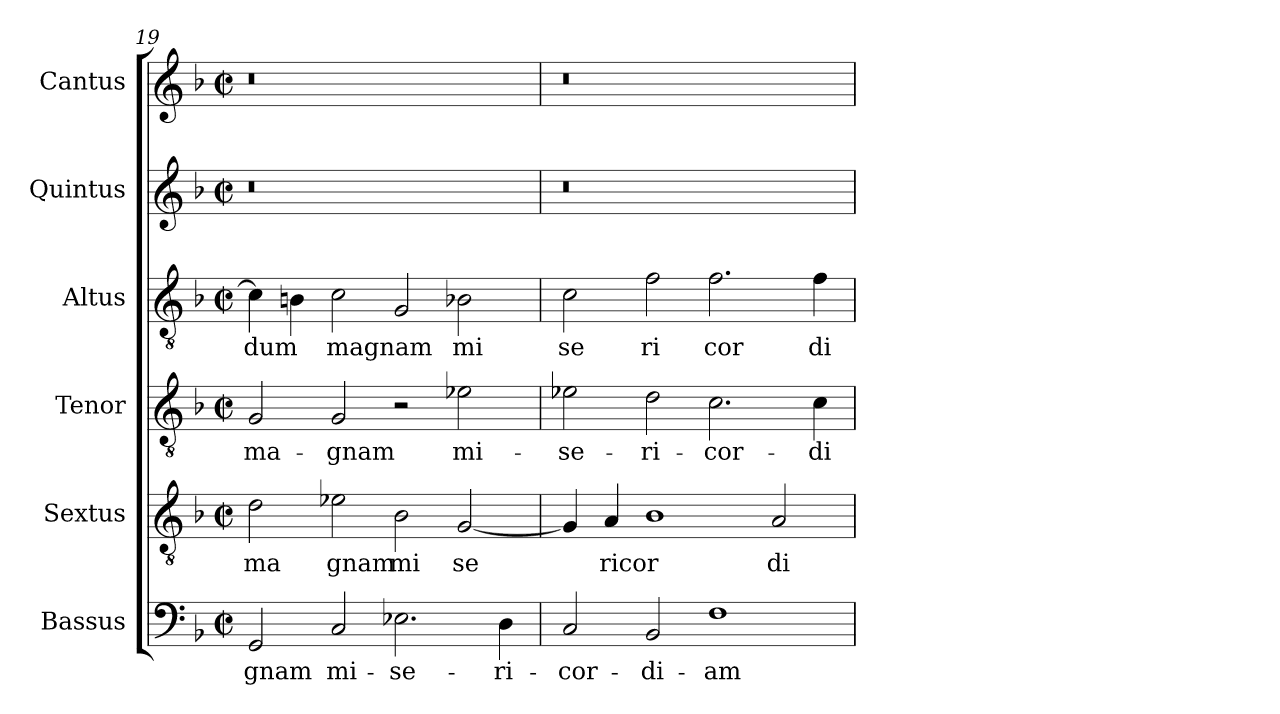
**kern	**text	**kern	**text	**kern	**text	**kern	**text	**kern	**kern
*part6	*part6	*part5	*part5	*part4	*part4	*part3	*part3	*part2	*part1
*staff6	*staff6	*staff5	*staff5	*staff4	*staff4	*staff3	*staff3	*staff2	*staff1
*I"Bassus	*	*I"Sextus	*	*I"Tenor	*	*I"Altus	*	*I"Quintus	*I"Cantus
!!LO:PB:g=z
*clefF4	*	*clefGv2	*	*clefGv2	*	*clefGv2	*	*clefG2	*clefG2
*k[b-]	*	*k[b-]	*	*k[b-]	*	*k[b-]	*	*k[b-]	*k[b-]
*F:	*	*F:	*	*F:	*	*F:	*	*F:	*F:
*M2/2	*	*M2/2	*	*M2/2	*	*M2/2	*	*M2/2	*M2/2
*met(c|)	*	*met(c|)	*	*met(c|)	*	*met(c|)	*	*met(c|)	*met(c|)
=19	=19	=19	=19	=19	=19	=19	=19	=19	=19
!	!LO:LY:b:cj	!	!LO:LY:b:cj	!	!LO:LY:b:cj	!	!LO:LY:b	!	!
2GG/	gnam	2d\	ma	2G/	ma-	4c\]	dum	0r	0r
.	.	.	.	.	.	4Bn\	.	.	.
!	!LO:LY:b:cj	!	!LO:LY:b:cj	!	!LO:LY:b:cj	!	!LO:LY:b	!	!
2C/	mi-	2e-X\	gnam	2G/	-gnam	2c\	magnam	.	.
!	!LO:LY:b:cj	!	!LO:LY:b:cj	!	!	!	!	!	!
2.E-X\	-se-	2B-\	mi	2r	.	2G/	.	.	.
!	!	!	!LO:LY:b:cj	!	!LO:LY:b:cj	!	!LO:LY:b:cj	!	!
.	.	[<2G/	se	2e-X\	mi-	2B-X\	mi	.	.
!	!LO:LY:b:cj	!	!	!	!	!	!	!	!
4D\	-ri-	.	.	.	.	.	.	.	.
=20	=20	=20	=20	=20	=20	=20	=20	=20	=20
!	!LO:LY:b:cj	!	!	!	!LO:LY:b:cj	!	!LO:LY:b:cj	!	!
2C/	-cor-	4G/]	.	2e-X\	-se-	2c\	se	0r	0r
!	!	!	!LO:LY:b	!	!	!	!	!	!
.	.	4A/	ricor	.	.	.	.	.	.
!	!LO:LY:b:cj	!	!	!	!LO:LY:b:cj	!	!LO:LY:b:cj	!	!
2BB-/	-di-	1B-	.	2d\	-ri-	2f\	ri	.	.
!	!LO:LY:b:cj	!	!	!	!LO:LY:b:cj	!	!LO:LY:b:cj	!	!
1F	-am	.	.	2.c\	-cor-	2.f\	cor	.	.
!	!	!	!LO:LY:b:cj	!	!	!	!	!	!
.	.	2A/	di	.	.	.	.	.	.
!	!	!	!	!	!LO:LY:b:cj	!	!LO:LY:b:cj	!	!
.	.	.	.	4c\	-di-	4f\	di	.	.
=	=	=	=	=	=	=	=	=	=
*-	*-	*-	*-	*-	*-	*-	*-	*-	*-
